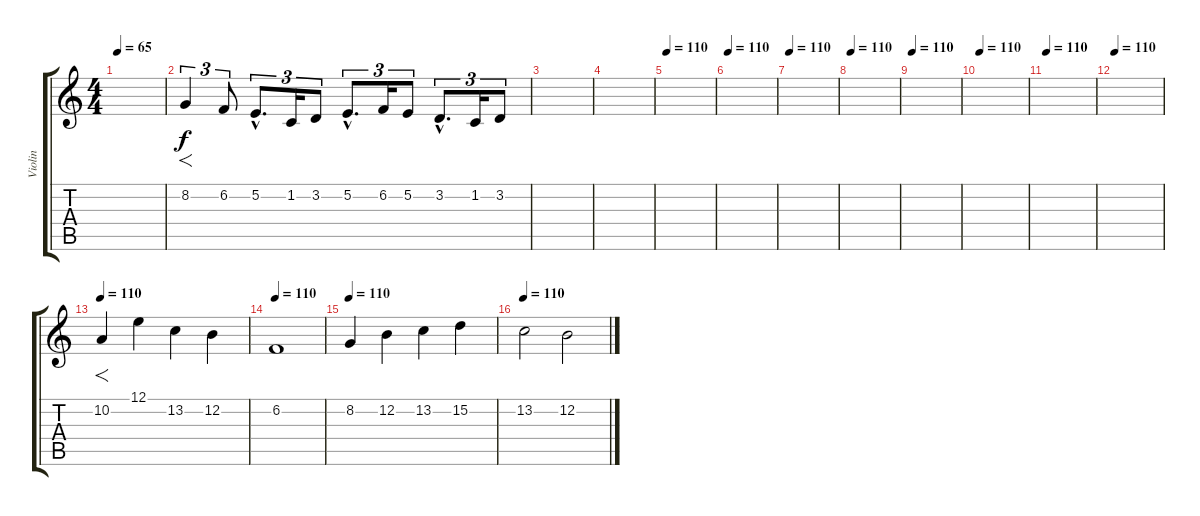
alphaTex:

\track ("Violin" "Violin") {instrument violin}
\staff {score tabs}
\tuning (E4 B3 G3 D3 A2 E2) {hide}
\ts (4 4)
\tempo 65
\clef g2
\ks c
|
8.2.4{f tu (3 2)} 6.2.8{tu (3 2)} 5.2{hac}.8{d tu (3 2)} 1.2.16{tu (3 2)} 3.2.8{tu (3 2)} 5.2{hac}.8{d tu (3 2)} 6.2.16{tu (3 2)} 5.2.8{tu (3 2)} 3.2{hac}.8{d tu (3 2)} 1.2.16{tu (3 2)} 3.2.8{tu (3 2)} |
|
|
\tempo 110
|
\tempo 110
|
\tempo 110
|
\tempo 110
|
\tempo 110
|
\tempo 110
|
\tempo 110
|
\tempo 110
|
\tempo 110
10.2.4{f volume 6} 12.1.4 13.2.4 12.2.4 |
\tempo 110
6.2.1{volume 6} |
\tempo 110
8.2.4{volume 6} 12.2.4 13.2.4 15.2.4 |
\tempo 110
13.2.2{volume 6} 12.2.2
